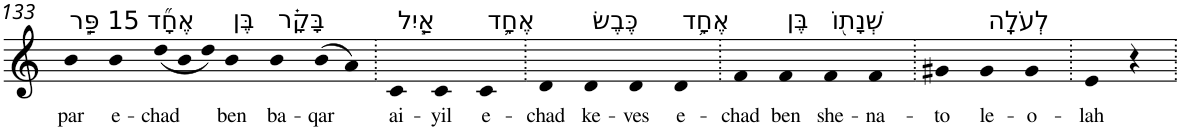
**kern	**text
*part1	*part1
*staff1	*staff1
*I"Piano	*
*I'Pno	*
!!LO:PB:g=z
*clefG2	*
*k[]	*
=133	=133
!LO:TX:a:t=15 פַּ֣ר	!
!	!LO:LY:b
4b	par
!LO:TX:a:t=אֶחָ֞ד	!
!	!LO:LY:b
4b	e-
*Xtuplet	*
!	!LO:LY:b
(<12dd	-chad
12b	.
12dd)	.
!LO:TX:a:t=בֶּן	!
!	!LO:LY:b
4b	ben
!LO:TX:a:t=בָּקָ֗ר	!
!	!LO:LY:b
4b	ba-
!	!LO:LY:b
(>8b	-qar
8a)	.
=134.	=134.
!LO:TX:a:t=אַ֧יִל	!
!	!LO:LY:b
4c	ai-
!	!LO:LY:b
4c	-yil
!LO:TX:a:t=אֶחָ֛ד	!
!	!LO:LY:b
4c	e-
=135.	=135.
!	!LO:LY:b
4d	-chad
!LO:TX:a:t=כֶּבֶשׂ	!
!	!LO:LY:b
4d	ke-
!	!LO:LY:b
4d	-ves
!LO:TX:a:t=אֶחָ֥ד	!
!	!LO:LY:b
4d	e-
=136.	=136.
!	!LO:LY:b
4f	-chad
!LO:TX:a:t=בֶּן	!
!	!LO:LY:b
4f	ben
!LO:TX:a:t=שְׁנָת֖וֹ	!
!	!LO:LY:b
4f	she-
!	!LO:LY:b
4f	-na-
=137.	=137.
!	!LO:LY:b
4g#X	-to
!LO:TX:a:t=לְעֹלָֽה	!
!	!LO:LY:b
4g#	le-
!	!LO:LY:b
4g#	-o-
=138.	=138.
!	!LO:LY:b
4e	-lah
4r	.
=.	=.
*-	*-
